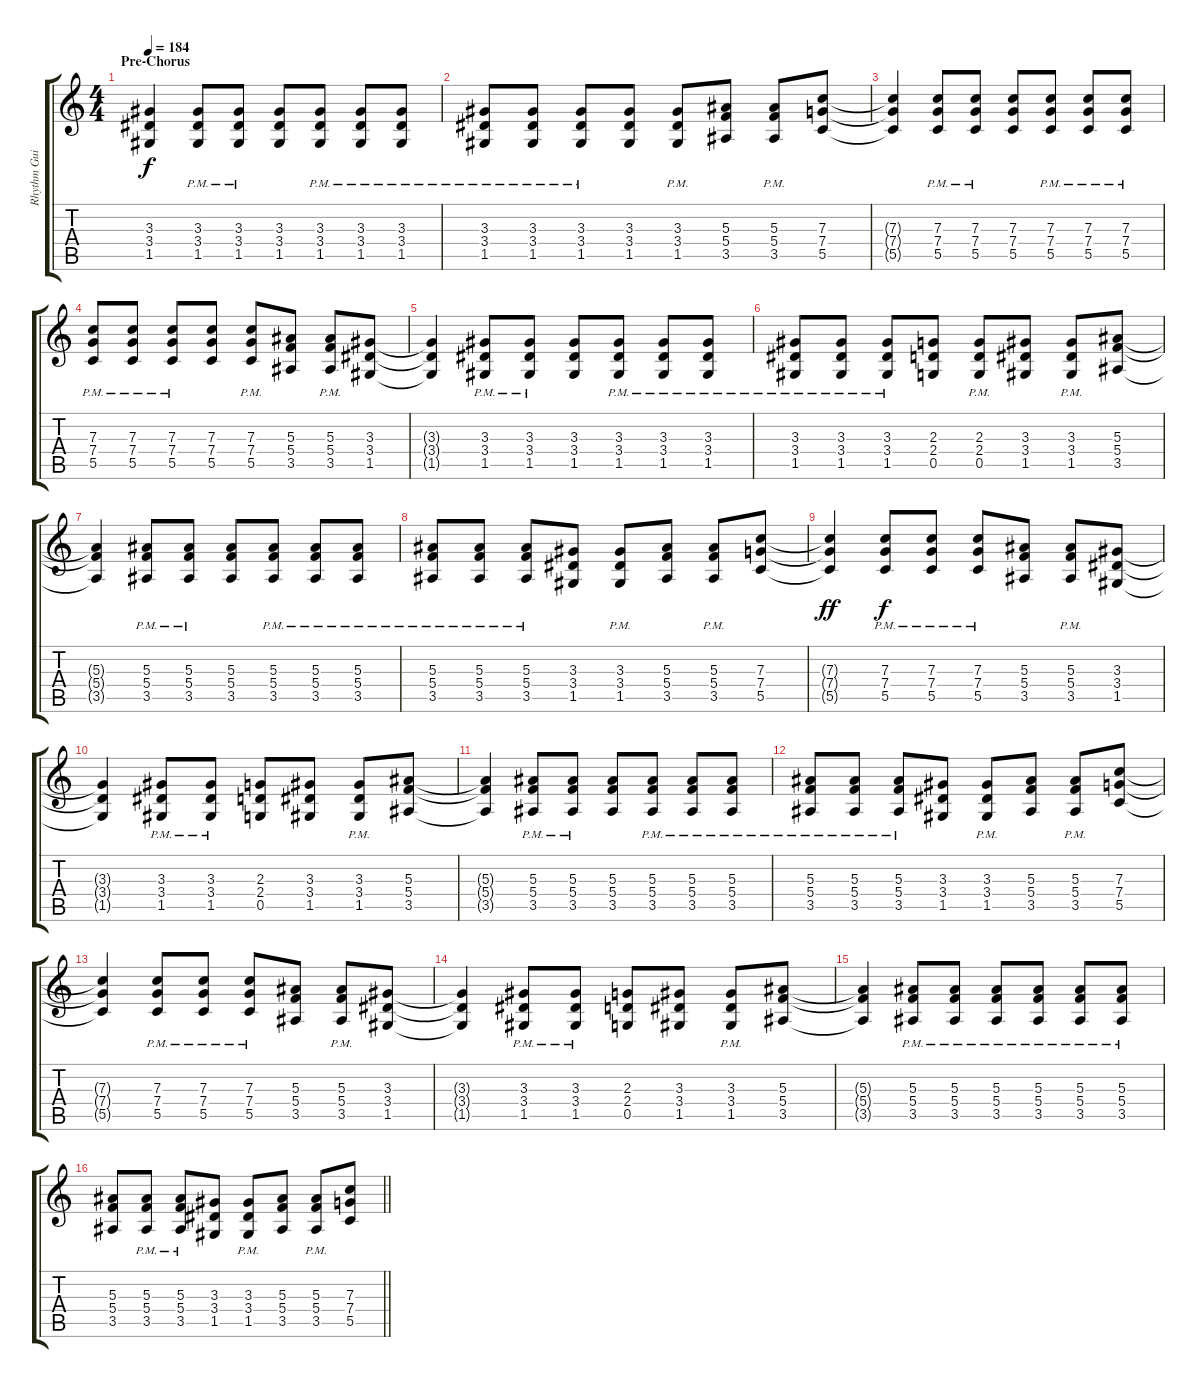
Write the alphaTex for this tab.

\track ("Rhythm Guitar" "Rhythm Gui") {instrument electricguitarclean}
\staff {score tabs}
\tuning (D4 A3 F3 C3 G2 C2) {hide}
\ts (4 4)
\section ("" "Pre-Chorus")
\tempo 184
\clef g2
\ks c
(3.3{t} 3.4{t} 1.5{t}).4{dy f} (3.3{pm} 3.4{pm} 1.5{pm}).8 (3.3{pm} 3.4{pm} 1.5{pm}).8 (3.3 3.4 1.5).8 (3.3{pm} 3.4{pm} 1.5{pm}).8 (3.3{pm} 3.4{pm} 1.5{pm}).8 (3.3{pm} 3.4{pm} 1.5{pm}).8 |
(3.3{pm} 3.4{pm} 1.5{pm}).8 (3.3{pm} 3.4{pm} 1.5{pm}).8 (3.3{pm} 3.4{pm} 1.5{pm}).8 (3.3 3.4 1.5).8 (3.3{pm} 3.4{pm} 1.5{pm}).8 (5.3 5.4 3.5).8 (5.3{pm} 5.4{pm} 3.5{pm}).8 (7.3 7.4 5.5).8 |
(7.3{t} 7.4{t} 5.5{t}).4 (7.3{pm} 7.4{pm} 5.5{pm}).8 (7.3{pm} 7.4{pm} 5.5{pm}).8 (7.3 7.4 5.5).8 (7.3{pm} 7.4{pm} 5.5{pm}).8 (7.3{pm} 7.4{pm} 5.5{pm}).8 (7.3{pm} 7.4{pm} 5.5{pm}).8 |
(7.3{pm} 7.4{pm} 5.5{pm}).8 (7.3{pm} 7.4{pm} 5.5{pm}).8 (7.3{pm} 7.4{pm} 5.5{pm}).8 (7.3 7.4 5.5).8 (7.3{pm} 7.4{pm} 5.5{pm}).8 (5.3 5.4 3.5).8 (5.3{pm} 5.4{pm} 3.5{pm}).8 (3.3 3.4 1.5).8 |
(3.3{t} 3.4{t} 1.5{t}).4 (3.3{pm} 3.4{pm} 1.5{pm}).8 (3.3{pm} 3.4{pm} 1.5{pm}).8 (3.3 3.4 1.5).8 (3.3{pm} 3.4{pm} 1.5{pm}).8 (3.3{pm} 3.4{pm} 1.5{pm}).8 (3.3{pm} 3.4{pm} 1.5{pm}).8 |
(3.3{pm} 3.4{pm} 1.5{pm}).8 (3.3{pm} 3.4{pm} 1.5{pm}).8 (3.3{pm} 3.4{pm} 1.5{pm}).8 (2.3 2.4 0.5).8 (2.3{pm} 2.4{pm} 0.5{pm}).8 (3.3 3.4 1.5).8 (3.3{pm} 3.4{pm} 1.5{pm}).8 (5.3 5.4 3.5).8 |
(5.3{t} 5.4{t} 3.5{t}).4 (5.3{pm} 5.4{pm} 3.5{pm}).8 (5.3{pm} 5.4{pm} 3.5{pm}).8 (5.3 5.4 3.5).8 (5.3{pm} 5.4{pm} 3.5{pm}).8 (5.3{pm} 5.4{pm} 3.5{pm}).8 (5.3{pm} 5.4{pm} 3.5{pm}).8 |
(5.3{pm} 5.4{pm} 3.5{pm}).8 (5.3{pm} 5.4{pm} 3.5{pm}).8 (5.3{pm} 5.4{pm} 3.5{pm}).8 (3.3 3.4 1.5).8 (3.3{pm} 3.4{pm} 1.5{pm}).8 (5.3 5.4 3.5).8 (5.3{pm} 5.4{pm} 3.5{pm}).8 (7.3 7.4 5.5).8 |
(7.3{t} 7.4{t} 5.5{t}).4{dy ff} (7.3{pm} 7.4{pm} 5.5{pm}).8{dy f} (7.3{pm} 7.4{pm} 5.5{pm}).8 (7.3{pm} 7.4{pm} 5.5{pm}).8 (5.3 5.4 3.5).8 (5.3{pm} 5.4{pm} 3.5{pm}).8 (3.3 3.4 1.5).8 |
(3.3{t} 3.4{t} 1.5{t}).4 (3.3{pm} 3.4{pm} 1.5{pm}).8 (3.3{pm} 3.4{pm} 1.5{pm}).8 (2.3 2.4 0.5).8 (3.3 3.4 1.5).8 (3.3{pm} 3.4{pm} 1.5{pm}).8 (5.3 5.4 3.5).8 |
(5.3{t} 5.4{t} 3.5{t}).4 (5.3{pm} 5.4{pm} 3.5{pm}).8 (5.3{pm} 5.4{pm} 3.5{pm}).8 (5.3 5.4 3.5).8 (5.3{pm} 5.4{pm} 3.5{pm}).8 (5.3{pm} 5.4{pm} 3.5{pm}).8 (5.3{pm} 5.4{pm} 3.5{pm}).8 |
(5.3{pm} 5.4{pm} 3.5{pm}).8 (5.3{pm} 5.4{pm} 3.5{pm}).8 (5.3{pm} 5.4{pm} 3.5{pm}).8 (3.3 3.4 1.5).8 (3.3{pm} 3.4{pm} 1.5{pm}).8 (5.3 5.4 3.5).8 (5.3{pm} 5.4{pm} 3.5{pm}).8 (7.3 7.4 5.5).8 |
(7.3{t} 7.4{t} 5.5{t}).4 (7.3{pm} 7.4{pm} 5.5{pm}).8 (7.3{pm} 7.4{pm} 5.5{pm}).8 (7.3{pm} 7.4{pm} 5.5{pm}).8 (5.3 5.4 3.5).8 (5.3{pm} 5.4{pm} 3.5{pm}).8 (3.3 3.4 1.5).8 |
(3.3{t} 3.4{t} 1.5{t}).4 (3.3{pm} 3.4{pm} 1.5{pm}).8 (3.3{pm} 3.4{pm} 1.5{pm}).8 (2.3 2.4 0.5).8 (3.3 3.4 1.5).8 (3.3{pm} 3.4{pm} 1.5{pm}).8 (5.3 5.4 3.5).8 |
(5.3{t} 5.4{t} 3.5{t}).4 (5.3{pm} 5.4{pm} 3.5{pm}).8 (5.3{pm} 5.4{pm} 3.5{pm}).8 (5.3{pm} 5.4{pm} 3.5{pm}).8 (5.3{pm} 5.4{pm} 3.5{pm}).8 (5.3{pm} 5.4{pm} 3.5{pm}).8 (5.3{pm} 5.4{pm} 3.5{pm}).8 |
\barLineRight lightlight
(5.3 5.4 3.5).8 (5.3{pm} 5.4{pm} 3.5{pm}).8 (5.3{pm} 5.4{pm} 3.5{pm}).8 (3.3 3.4 1.5).8 (3.3{pm} 3.4{pm} 1.5{pm}).8 (5.3 5.4 3.5).8 (5.3{pm} 5.4{pm} 3.5{pm}).8 (7.3 7.4 5.5).8
